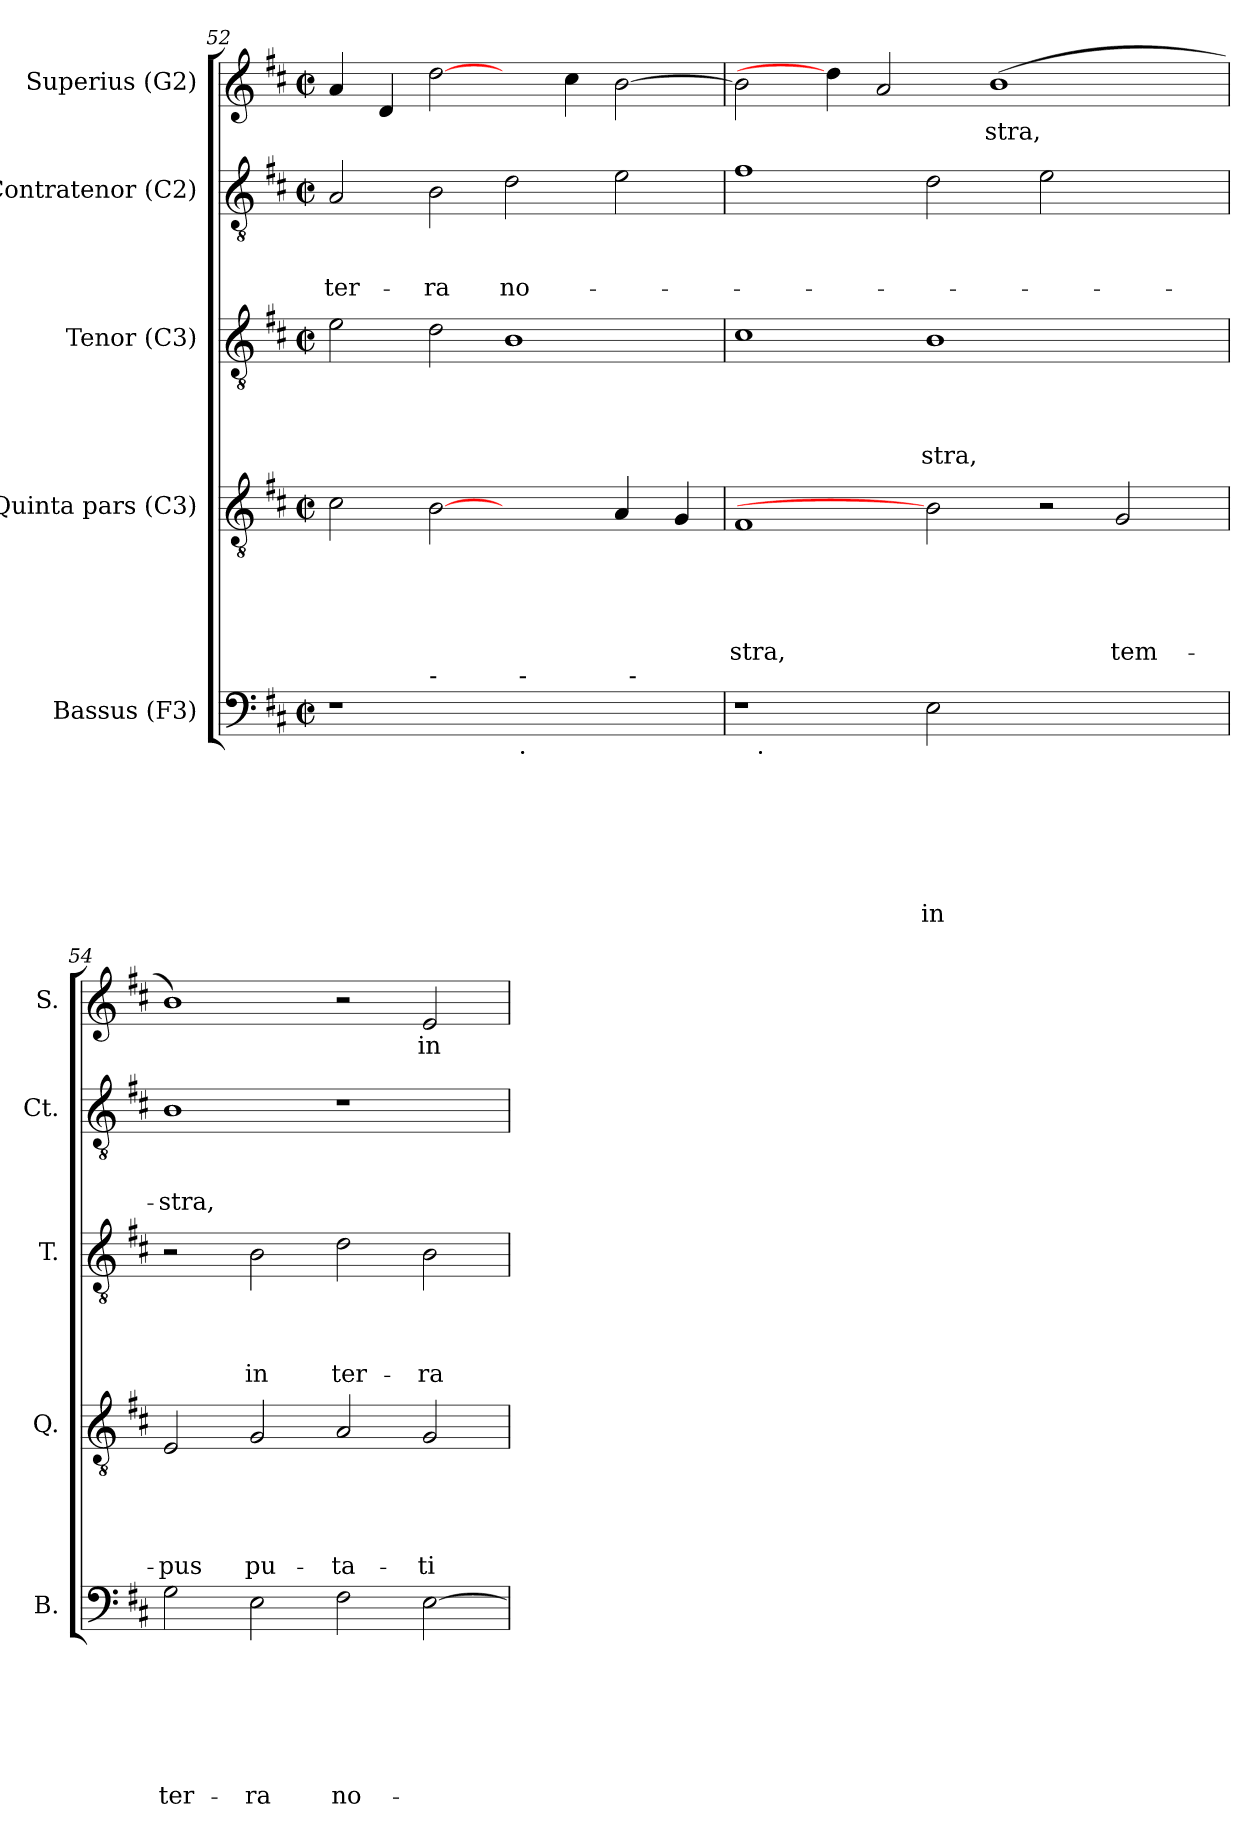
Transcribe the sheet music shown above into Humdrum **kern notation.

**kern	**text	**text	**text	**text	**text	**text	**text	**kern	**text	**text	**text	**text	**text	**kern	**text	**text	**text	**text	**kern	**text	**text	**text	**kern	**text
*part5	*part5	*part5	*part5	*part5	*part5	*part5	*part5	*part4	*part4	*part4	*part4	*part4	*part4	*part3	*part3	*part3	*part3	*part3	*part2	*part2	*part2	*part2	*part1	*part1
*staff5	*staff5	*staff5	*staff5	*staff5	*staff5	*staff5	*staff5	*staff4	*staff4	*staff4	*staff4	*staff4	*staff4	*staff3	*staff3	*staff3	*staff3	*staff3	*staff2	*staff2	*staff2	*staff2	*staff1	*staff1
*I"Bassus (F3)	*	*	*	*	*	*	*	*I"Quinta pars (C3)	*	*	*	*	*	*I"Tenor (C3)	*	*	*	*	*I"Contratenor (C2)	*	*	*	*I"Superius (G2)	*
*I'B.	*	*	*	*	*	*	*	*I'Q.	*	*	*	*	*	*I'T.	*	*	*	*	*I'Ct.	*	*	*	*I'S.	*
!!LO:PB:g=z
*clefF4	*	*	*	*	*	*	*	*clefGv2	*	*	*	*	*	*clefGv2	*	*	*	*	*clefGv2	*	*	*	*clefG2	*
*k[f#c#]	*	*	*	*	*	*	*	*k[f#c#]	*	*	*	*	*	*k[f#c#]	*	*	*	*	*k[f#c#]	*	*	*	*k[f#c#]	*
*D:	*	*	*	*	*	*	*	*D:	*	*	*	*	*	*D:	*	*	*	*	*D:	*	*	*	*D:	*
*M2/2	*	*	*	*	*	*	*	*M2/2	*	*	*	*	*	*M2/2	*	*	*	*	*M2/2	*	*	*	*M2/2	*
*met(c|)	*	*	*	*	*	*	*	*met(c|)	*	*	*	*	*	*met(c|)	*	*	*	*	*met(c|)	*	*	*	*met(c|)	*
=52	=52	=52	=52	=52	=52	=52	=52	=52	=52	=52	=52	=52	=52	=52	=52	=52	=52	=52	=52	=52	=52	=52	=52	=52
!	!	!	!	!	!	!	!	!	!	!	!	!	!	!	!	!	!	!	!	!	!	!LO:LY:b	!	!
*^	*	*	*	*	*	*	*	*	*	*	*	*	*	*	*	*	*	*	*	*	*	*	*	*
1r	2ryy	.	.	.	.	.	.	.	2c#\	.	.	.	.	.	2e\	.	.	.	.	2A/	.	.	ter-	4a/	.
.	.	.	.	.	.	.	.	.	.	.	.	.	.	.	.	.	.	.	.	.	.	.	.	4d/	.
!	!LO:TX:a:t=-	!	!	!	!	!	!	!	!	!	!	!	!	!	!	!	!	!	!	!	!	!	!	!	!
!	!	!	!	!	!	!	!	!	!	!	!	!	!	!	!	!	!	!	!	!	!	!	!LO:LY:b	!	!
.	1.ryy	.	.	.	.	.	.	.	[2B	.	.	.	.	.	2d\	.	.	.	.	2B\	.	.	-ra	[2dd\	.
!	!	!	!	!	!	!	!	!	!	!	!	!	!	!	!	!	!	!	!	!	!	!	!LO:LY:b	!	!
32ryy	.	.	.	.	.	.	.	.	2ryy	.	.	.	.	.	1B	.	.	.	.	2d\	.	.	no-	4ryy	.
!LO:TX:a:t=-	!	!	!	!	!	!	!	!	!	!	!	!	!	!	!	!	!	!	!	!	!	!	!	!	!
!LO:TX:b:t=.	!	!	!	!	!	!	!	!	!	!	!	!	!	!	!	!	!	!	!	!	!	!	!	!	!
2ryy	.	.	.	.	.	.	.	.	.	.	.	.	.	.	.	.	.	.	.	.	.	.	.	.	.
.	.	.	.	.	.	.	.	.	.	.	.	.	.	.	.	.	.	.	.	.	.	.	.	4cc#\	.
.	.	.	.	.	.	.	.	.	4A/	.	.	.	.	.	.	.	.	.	.	2e\	.	.	.	[>2b\	.
!LO:TX:a:t=-	!	!	!	!	!	!	!	!	!	!	!	!	!	!	!	!	!	!	!	!	!	!	!	!	!
4...ryy	.	.	.	.	.	.	.	.	.	.	.	.	.	.	.	.	.	.	.	.	.	.	.	.	.
.	.	.	.	.	.	.	.	.	4G/	.	.	.	.	.	.	.	.	.	.	.	.	.	.	.	.
=53	=53	=53	=53	=53	=53	=53	=53	=53	=53	=53	=53	=53	=53	=53	=53	=53	=53	=53	=53	=53	=53	=53	=53	=53	=53
!	!	!	!	!	!	!	!	!	!	!	!	!	!	!LO:LY:b	!	!	!	!	!	!	!	!	!	!	!
1r	16ryy	.	.	.	.	.	.	.	1F#	.	.	.	.	-stra,	1c#	.	.	.	.	1f#	.	.	.	2b\]	.
!	!LO:TX:b:t=.	!	!	!	!	!	!	!	!	!	!	!	!	!	!	!	!	!	!	!	!	!	!	!	!
.	1ryy	.	.	.	.	.	.	.	.	.	.	.	.	.	.	.	.	.	.	.	.	.	.	.	.
.	.	.	.	.	.	.	.	.	.	.	.	.	.	.	.	.	.	.	.	.	.	.	.	4dd\]	.
.	.	.	.	.	.	.	.	.	.	.	.	.	.	.	.	.	.	.	.	.	.	.	.	2a/	.
!	!	!	!	!	!	!	!	!LO:LY:b	!	!	!	!	!	!	!	!	!	!	!LO:LY:b	!	!	!	!	!	!
2E\	.	.	.	.	.	.	.	in	2B]	.	.	.	.	.	1B	.	.	.	-stra,	2d\	.	.	.	.	.
.	1ryy	.	.	.	.	.	.	.	.	.	.	.	.	.	.	.	.	.	.	.	.	.	.	.	.
!	!	!	!	!	!	!	!	!	!	!	!	!	!	!	!	!	!	!	!	!	!	!	!	!	!LO:LY:b
.	.	.	.	.	.	.	.	.	.	.	.	.	.	.	.	.	.	.	.	.	.	.	.	(>1b	-stra,
1ryy	.	.	.	.	.	.	.	.	2r	.	.	.	.	.	.	.	.	.	.	2e\	.	.	.	.	.
!	!	!	!	!	!	!	!	!	!	!	!	!	!	!LO:LY:b	!	!	!	!	!	!	!	!	!	!	!
.	.	.	.	.	.	.	.	.	2G/	.	.	.	.	tem-	2ryy	.	.	.	.	2ryy	.	.	.	.	.
.	4..ryy	.	.	.	.	.	.	.	.	.	.	.	.	.	.	.	.	.	.	.	.	.	.	.	.
.	.	.	.	.	.	.	.	.	.	.	.	.	.	.	.	.	.	.	.	.	.	.	.	4ryy	.
=54	=54	=54	=54	=54	=54	=54	=54	=54	=54	=54	=54	=54	=54	=54	=54	=54	=54	=54	=54	=54	=54	=54	=54	=54	=54
!	!	!	!	!	!	!	!	!LO:LY:b	!	!	!	!	!	!LO:LY:b	!	!	!	!	!	!	!	!	!LO:LY:b	!	!
*v	*v	*	*	*	*	*	*	*	*	*	*	*	*	*	*	*	*	*	*	*	*	*	*	*	*
2G\	.	.	.	.	.	.	ter-	2E/	.	.	.	.	-pus	2r	.	.	.	.	1B	.	.	-stra,	1b)	.
!	!	!	!	!	!	!	!LO:LY:b	!	!	!	!	!	!LO:LY:b	!	!	!	!	!LO:LY:b	!	!	!	!	!	!
2E\	.	.	.	.	.	.	-ra	2G/	.	.	.	.	pu-	2B\	.	.	.	in	.	.	.	.	.	.
!	!	!	!	!	!	!	!LO:LY:b	!	!	!	!	!	!LO:LY:b	!	!	!	!	!LO:LY:b	!	!	!	!	!	!
2F#\	.	.	.	.	.	.	no-	2A/	.	.	.	.	-ta-	2d\	.	.	.	ter-	1r	.	.	.	2r	.
!	!	!	!	!	!	!	!	!	!	!	!	!	!LO:LY:b	!	!	!	!	!LO:LY:b	!	!	!	!	!	!LO:LY:b
[<2E\	.	.	.	.	.	.	.	2G/	.	.	.	.	-ti-	2B\	.	.	.	-ra	.	.	.	.	2e/	in
=	=	=	=	=	=	=	=	=	=	=	=	=	=	=	=	=	=	=	=	=	=	=	=	=
*-	*-	*-	*-	*-	*-	*-	*-	*-	*-	*-	*-	*-	*-	*-	*-	*-	*-	*-	*-	*-	*-	*-	*-	*-
